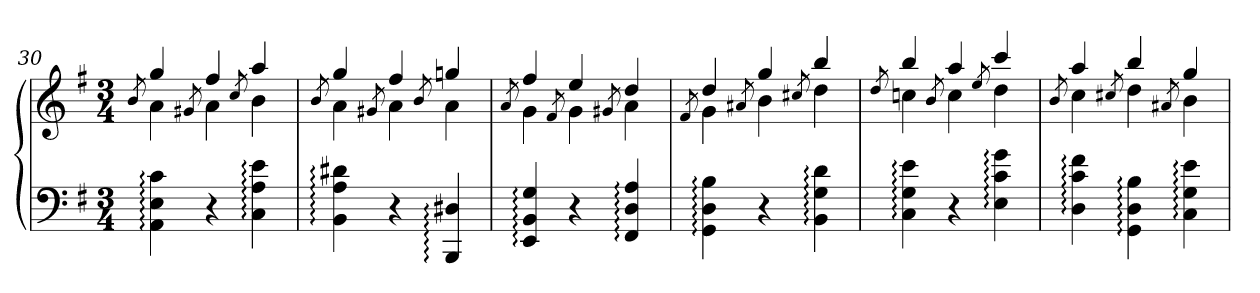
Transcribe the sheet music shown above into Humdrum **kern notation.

**kern	**kern
*part1	*part1
*staff2	*staff1
*clefF4	*clefG2
*k[f#]	*k[f#]
*e:	*e:
*M3/4	*M3/4
=30	=30
.	8qb/
*	*^
4AA: 4E: 4c:	4gg	4a
.	8qg#X/	.
4r	4ff#	4a
.	8qcc/	.
4C: 4A: 4e:	4aa	4b
=31	=31	=31
.	8qb/	.
4BB: 4A: 4d#X:	4gg	4a
.	8qg#X/	.
4r	4ff#	4a
.	8qb/	.
4BBB: 4D#X:	4ggn	4a
=32	=32	=32
.	8qa/	.
4EE: 4BB: 4G:	4ff#	4g
.	8qf#/	.
4r	4ee	4g
.	8qg#X/	.
4FF#: 4D: 4A:	4dd	4a
=33	=33	=33
.	8qf#/	.
4GG: 4D: 4B:	4dd	4g
.	8qa#X/	.
4r	4gg	4b
.	8qcc#X/	.
4BB: 4G: 4d:	4bb	4dd
=34	=34	=34
.	8qdd/	.
4C: 4G: 4e:	4bb	4ccn
.	8qb/	.
4r	4aa	4cc
.	8qee/	.
4E: 4c: 4g:	4ccc	4dd
=35	=35	=35
.	8qb/	.
4D: 4c: 4f#:	4aa	4cc
.	8qcc#X/	.
4GG: 4D: 4B:	4bb	4dd
.	8qa#X/	.
4C: 4G: 4e:	4gg	4b
*	*v	*v
=	=
*-	*-
